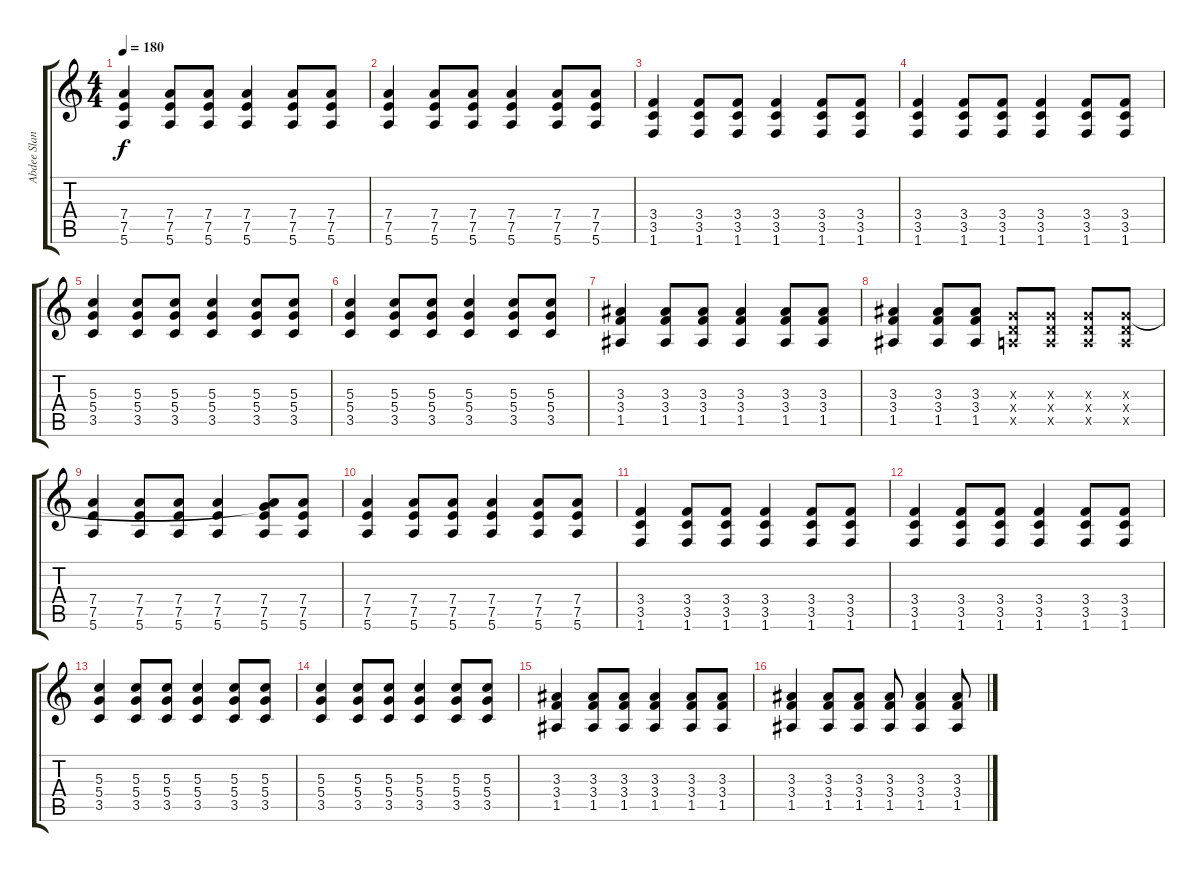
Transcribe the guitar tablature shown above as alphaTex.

\track ("Abdee Slank" "Abdee Slan") {instrument overdrivenguitar}
\staff {score tabs}
\tuning (E4 B3 G3 D3 A2 E2) {hide}
\ts (4 4)
\tempo 180
\clef g2
\ks c
(7.4 7.5 5.6).4{dy f} (7.4 7.5 5.6).8 (7.4 7.5 5.6).8 (7.4 7.5 5.6).4 (7.4 7.5 5.6).8 (7.4 7.5 5.6).8 |
(7.4 7.5 5.6).4 (7.4 7.5 5.6).8 (7.4 7.5 5.6).8 (7.4 7.5 5.6).4 (7.4 7.5 5.6).8 (7.4 7.5 5.6).8 |
(3.4 3.5 1.6).4 (3.4 3.5 1.6).8 (3.4 3.5 1.6).8 (3.4 3.5 1.6).4 (3.4 3.5 1.6).8 (3.4 3.5 1.6).8 |
(3.4 3.5 1.6).4 (3.4 3.5 1.6).8 (3.4 3.5 1.6).8 (3.4 3.5 1.6).4 (3.4 3.5 1.6).8 (3.4 3.5 1.6).8 |
(5.3 5.4 3.5).4 (5.3 5.4 3.5).8 (5.3 5.4 3.5).8 (5.3 5.4 3.5).4 (5.3 5.4 3.5).8 (5.3 5.4 3.5).8 |
(5.3 5.4 3.5).4 (5.3 5.4 3.5).8 (5.3 5.4 3.5).8 (5.3 5.4 3.5).4 (5.3 5.4 3.5).8 (5.3 5.4 3.5).8 |
(3.3 3.4 1.5).4 (3.3 3.4 1.5).8 (3.3 3.4 1.5).8 (3.3 3.4 1.5).4 (3.3 3.4 1.5).8 (3.3 3.4 1.5).8 |
(3.3 3.4 1.5).4 (3.3 3.4 1.5).8 (3.3 3.4 1.5).8 (0.3{x} 0.4{x} 0.5{x}).8 (0.3{x} 0.4{x} 0.5{x}).8 (0.3{x} 0.4{x} 0.5{x}).8 (0.3{x} 0.4{x} 0.5{x}).8 |
(7.4 7.5 5.6).4 (7.4 7.5 5.6).8 (7.4 7.5 5.6).8 (7.4 7.5 5.6).4 (0.3{t} 7.4 7.5 5.6).8 (7.4 7.5 5.6).8 |
(7.4 7.5 5.6).4 (7.4 7.5 5.6).8 (7.4 7.5 5.6).8 (7.4 7.5 5.6).4 (7.4 7.5 5.6).8 (7.4 7.5 5.6).8 |
(3.4 3.5 1.6).4 (3.4 3.5 1.6).8 (3.4 3.5 1.6).8 (3.4 3.5 1.6).4 (3.4 3.5 1.6).8 (3.4 3.5 1.6).8 |
(3.4 3.5 1.6).4 (3.4 3.5 1.6).8 (3.4 3.5 1.6).8 (3.4 3.5 1.6).4 (3.4 3.5 1.6).8 (3.4 3.5 1.6).8 |
(5.3 5.4 3.5).4 (5.3 5.4 3.5).8 (5.3 5.4 3.5).8 (5.3 5.4 3.5).4 (5.3 5.4 3.5).8 (5.3 5.4 3.5).8 |
(5.3 5.4 3.5).4 (5.3 5.4 3.5).8 (5.3 5.4 3.5).8 (5.3 5.4 3.5).4 (5.3 5.4 3.5).8 (5.3 5.4 3.5).8 |
(3.3 3.4 1.5).4 (3.3 3.4 1.5).8 (3.3 3.4 1.5).8 (3.3 3.4 1.5).4 (3.3 3.4 1.5).8 (3.3 3.4 1.5).8 |
(3.3 3.4 1.5).4 (3.3 3.4 1.5).8 (3.3 3.4 1.5).8 (3.3 3.4 1.5).8 (3.3 3.4 1.5).4 (3.3 3.4 1.5).8
